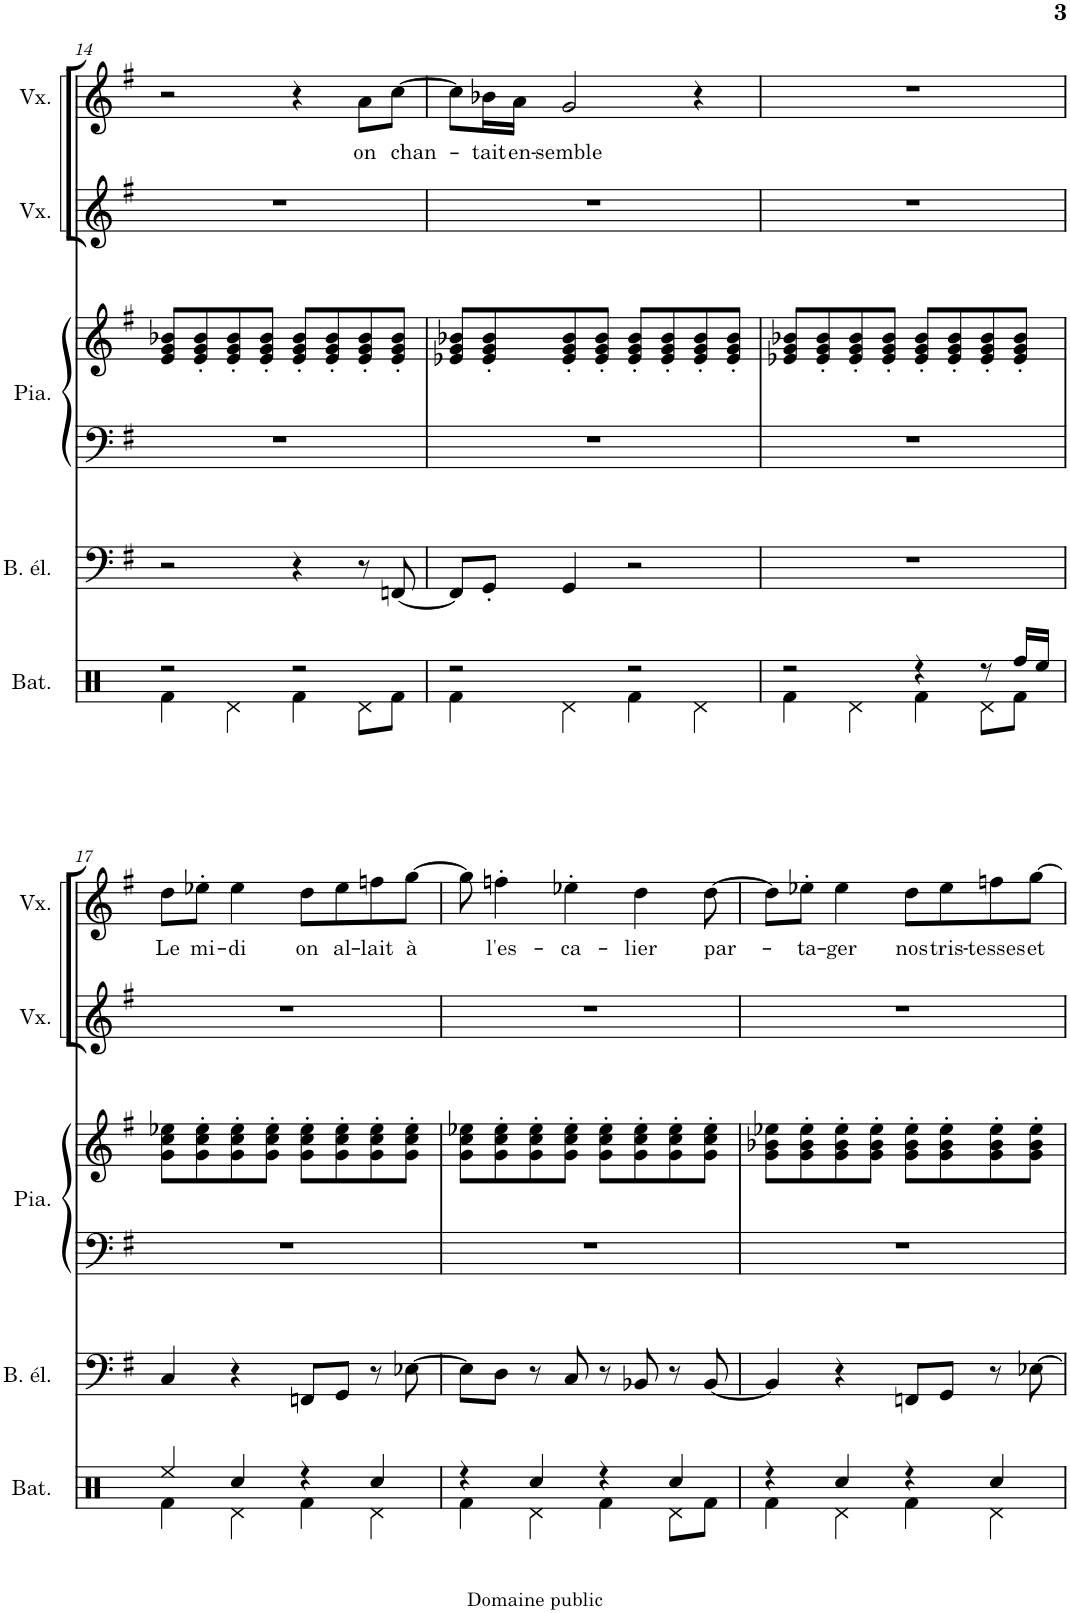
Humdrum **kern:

**kern	**kern	**kern	**kern	**kern	**kern	**text
*part5	*part4	*part3	*part3	*part2	*part1	*part1
*staff6	*staff5	*staff4	*staff3	*staff2	*staff1	*staff1
*I"Batterie	*I"Basse électrique	*I"Piano	*	*I"Voix	*I"Voix	*
*I'Bat.	*I'B. él.	*I'Pia.	*	*I'Vx.	*I'Vx.	*
!!LO:PB:g=z
*clefX	*clefF4	*clefF4	*clefG2	*clefG2	*clefG2	*
*	*Trd7c12	*	*	*	*	*
*k[]	*k[f#]	*k[f#]	*k[f#]	*k[f#]	*k[f#]	*
*M4/4	*M4/4	*M4/4	*M4/4	*M4/4	*M4/4	*
=14	=14	=14	=14	=14	=14	=14
*^	*	*	*	*	*	*
2r	4Rf\	2r	1r	8e/ 8g/ 8b-X/L	1r	2r	.
.	.	.	.	8e/' 8g/' 8b-/'	.	.	.
.	4Rd\	.	.	8e/' 8g/' 8b-/'	.	.	.
.	.	.	.	8e/' 8g/' 8b-/'J	.	.	.
2r	4Rf\	4r	.	8e/' 8g/' 8b-/'L	.	4r	.
.	.	.	.	8e/' 8g/' 8b-/'	.	.	.
!	!	!	!	!	!	!	!LO:LY:b
.	8Rd\L	8r	.	8e/' 8g/' 8b-/'	.	8a\L	on
!	!	!	!	!	!	!	!LO:LY:b
.	8Rf\J	[8FFn/	.	8e/' 8g/' 8b-/'J	.	[8cc\J	chan-
=15	=15	=15	=15	=15	=15	=15	=15
2r	4Rf\	8FF/L]	1r	8e-X/ 8g/ 8b-X/L	1r	8cc\L]	.
!	!	!	!	!	!	!	!LO:LY:b
.	.	8GG'/J	.	8e-/' 8g/' 8b-/'	.	16b-X\L	-tait
!	!	!	!	!	!	!	!LO:LY:b
.	.	.	.	.	.	16a\JJ	en-
!	!	!	!	!	!	!	!LO:LY:b
.	4Rd\	4GG/	.	8e-/' 8g/' 8b-/'	.	2g/	-semble
.	.	.	.	8e-/' 8g/' 8b-/'J	.	.	.
2r	4Rf\	2r	.	8e-/' 8g/' 8b-/'L	.	.	.
.	.	.	.	8e-/' 8g/' 8b-/'	.	.	.
.	4Rd\	.	.	8e-/' 8g/' 8b-/'	.	4r	.
.	.	.	.	8e-/' 8g/' 8b-/'J	.	.	.
=16	=16	=16	=16	=16	=16	=16	=16
2r	4Rf\	1r	1r	8e-X/ 8g/ 8b-X/L	1r	1r	.
.	.	.	.	8e-/' 8g/' 8b-/'	.	.	.
.	4Rd\	.	.	8e-/' 8g/' 8b-/'	.	.	.
.	.	.	.	8e-/' 8g/' 8b-/'J	.	.	.
4r	4Rf\	.	.	8e-/' 8g/' 8b-/'L	.	.	.
.	.	.	.	8e-/' 8g/' 8b-/'	.	.	.
8r	8Rd\L	.	.	8e-/' 8g/' 8b-/'	.	.	.
16Rff/LL	8Rf\J	.	.	8e-/' 8g/' 8b-/'J	.	.	.
16Ree/JJ	.	.	.	.	.	.	.
!!LO:LB:g=z
=17	=17	=17	=17	=17	=17	=17	=17
!	!	!	!	!	!	!	!LO:LY:b
4Ree/	4Rf\	4C/	1r	8g\ 8cc\ 8ee-X\L	1r	8dd\L	Le
!	!	!	!	!	!	!	!LO:LY:b
.	.	.	.	8g\' 8cc\' 8ee-\'	.	8ee-X'\J	mi-
!	!	!	!	!	!	!	!LO:LY:b
4Rcc/	4Rd\	4r	.	8g\' 8cc\' 8ee-\'	.	4ee-\	-di
.	.	.	.	8g\' 8cc\' 8ee-\'J	.	.	.
!	!	!	!	!	!	!	!LO:LY:b
4r	4Rf\	8FFn/L	.	8g\' 8cc\' 8ee-\'L	.	8dd\L	on
!	!	!	!	!	!	!	!LO:LY:b
.	.	8GG/J	.	8g\' 8cc\' 8ee-\'	.	8ee-\	al-
!	!	!	!	!	!	!	!LO:LY:b
4Rcc/	4Rd\	8r	.	8g\' 8cc\' 8ee-\'	.	8ffn\	-lait
!	!	!	!	!	!	!	!LO:LY:b
.	.	[8E-X\	.	8g\' 8cc\' 8ee-\'J	.	[8gg\J	à
=18	=18	=18	=18	=18	=18	=18	=18
4r	4Rf\	8E-\L]	1r	8g\ 8cc\ 8ee-X\L	1r	8gg\]	.
!	!	!	!	!	!	!	!LO:LY:b
.	.	8D\J	.	8g\' 8cc\' 8ee-\'	.	4ffn'\	l'es-
4Rcc/	4Rd\	8r	.	8g\' 8cc\' 8ee-\'	.	.	.
!	!	!	!	!	!	!	!LO:LY:b
.	.	8C/	.	8g\' 8cc\' 8ee-\'J	.	4ee-X'\	-ca-
4r	4Rf\	8r	.	8g\' 8cc\' 8ee-\'L	.	.	.
!	!	!	!	!	!	!	!LO:LY:b
.	.	8BB-X/	.	8g\' 8cc\' 8ee-\'	.	4dd\	-lier
4Rcc/	8Rd\L	8r	.	8g\' 8cc\' 8ee-\'	.	.	.
!	!	!	!	!	!	!	!LO:LY:b
.	8Rf\J	[8BB-/	.	8g\' 8cc\' 8ee-\'J	.	[8dd\	par-
=19	=19	=19	=19	=19	=19	=19	=19
4r	4Rf\	4BB-/]	1r	8g\ 8b-X\ 8ee-X\L	1r	8dd\L]	.
!	!	!	!	!	!	!	!LO:LY:b
.	.	.	.	8g\' 8b-\' 8ee-\'	.	8ee-X'\J	-ta-
!	!	!	!	!	!	!	!LO:LY:b
4Rcc/	4Rd\	4r	.	8g\' 8b-\' 8ee-\'	.	4ee-\	-ger
.	.	.	.	8g\' 8b-\' 8ee-\'J	.	.	.
!	!	!	!	!	!	!	!LO:LY:b
4r	4Rf\	8FFn/L	.	8g\' 8b-\' 8ee-\'L	.	8dd\L	nos
!	!	!	!	!	!	!	!LO:LY:b
.	.	8GG/J	.	8g\' 8b-\' 8ee-\'	.	8ee-\	tris-
!	!	!	!	!	!	!	!LO:LY:b
4Rcc/	4Rd\	8r	.	8g\' 8b-\' 8ee-\'	.	8ffn\	-tesses
!	!	!	!	!	!	!	!LO:LY:b
.	.	[8E-X\	.	8g\' 8b-\' 8ee-\'J	.	[8gg\J	et
*v	*v	*	*	*	*	*	*
=	=	=	=	=	=	=
*-	*-	*-	*-	*-	*-	*-
